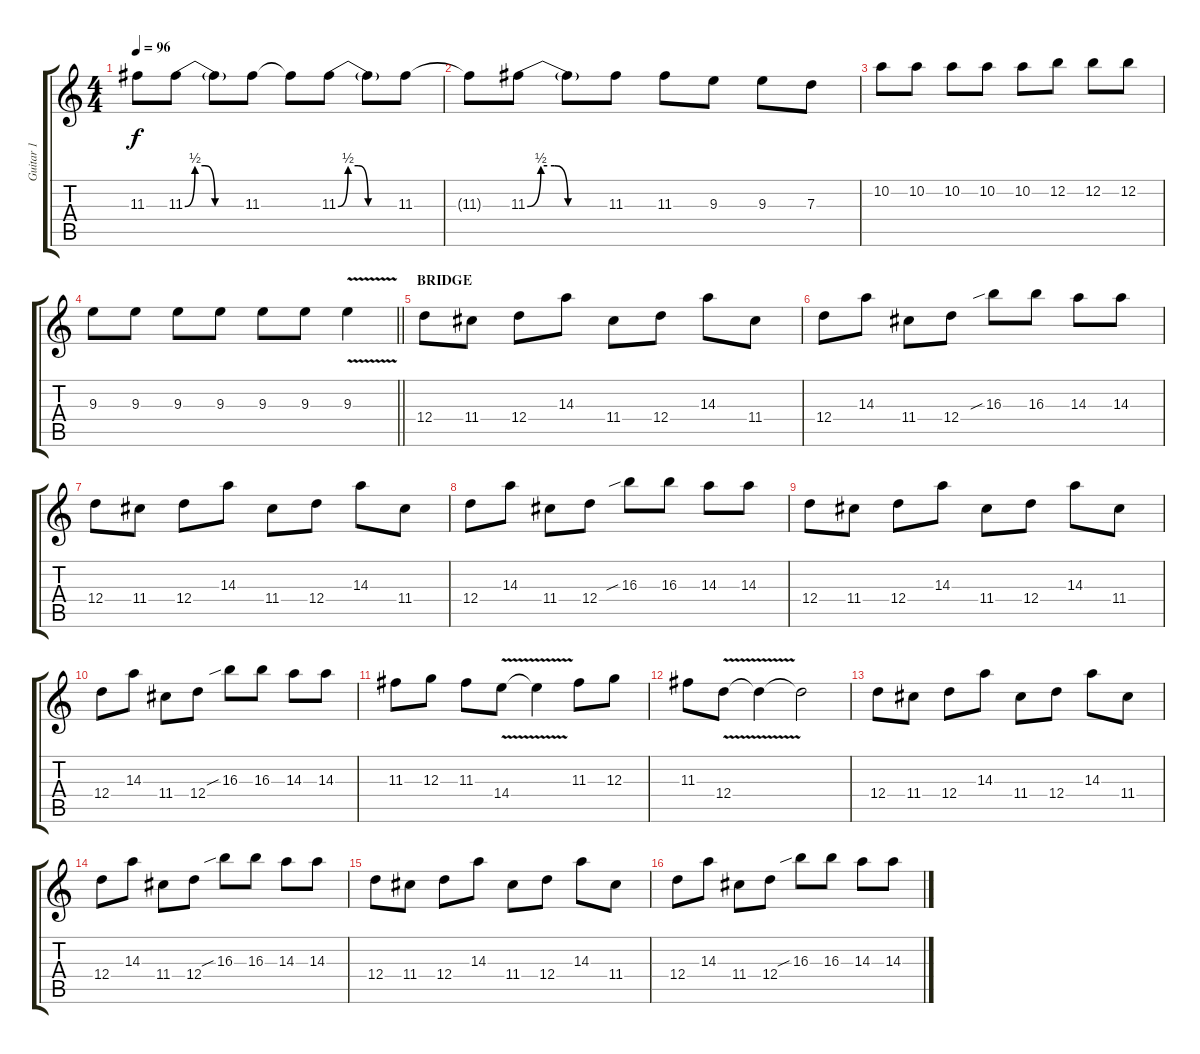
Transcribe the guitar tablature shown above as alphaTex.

\track ("Guitar 1" "Guitar 1") {instrument overdrivenguitar}
\staff {score tabs}
\tuning (E4 B3 G3 D3 A2 E2) {hide}
\ts (4 4)
\tempo 96
\clef g2
\ks c
11.3{t}.8{dy f} 11.3{be (custom 0 0 10 2 20 2 30 0 60 0)}.8 11.3{t}.8 11.3.8 11.3{t}.8 11.3{be (custom 0 0 10 2 20 2 30 0 60 0)}.8 11.3{t}.8 11.3.8 |
11.3{t}.8 11.3{be (custom 0 0 10 2 20 2 30 0 60 0)}.8 11.3{t}.8 11.3.8 11.3.8 9.3.8 9.3.8 7.3.8 |
10.2.8 10.2.8 10.2.8 10.2.8 10.2.8 12.2.8 12.2.8 12.2.8 |
\barLineRight lightlight
9.3.8 9.3.8 9.3.8 9.3.8 9.3.8 9.3.8 9.3{v}.4 |
\section ("" "BRIDGE")
12.4.8 11.4.8 12.4.8 14.3.8 11.4.8 12.4.8 14.3.8 11.4.8 |
12.4.8 14.3.8 11.4.8 12.4.8 16.3{sib}.8 16.3.8 14.3.8 14.3.8 |
12.4.8 11.4.8 12.4.8 14.3.8 11.4.8 12.4.8 14.3.8 11.4.8 |
12.4.8 14.3.8 11.4.8 12.4.8 16.3{sib}.8 16.3.8 14.3.8 14.3.8 |
12.4.8 11.4.8 12.4.8 14.3.8 11.4.8 12.4.8 14.3.8 11.4.8 |
12.4.8 14.3.8 11.4.8 12.4.8 16.3{sib}.8 16.3.8 14.3.8 14.3.8 |
11.3.8 12.3.8 11.3.8 14.4{v}.8 14.4{t}.4 11.3.8 12.3.8 |
11.3.8 12.4{v}.8 12.4{t}.4 12.4{t}.2 |
12.4.8 11.4.8 12.4.8 14.3.8 11.4.8 12.4.8 14.3.8 11.4.8 |
12.4.8 14.3.8 11.4.8 12.4.8 16.3{sib}.8 16.3.8 14.3.8 14.3.8 |
12.4.8 11.4.8 12.4.8 14.3.8 11.4.8 12.4.8 14.3.8 11.4.8 |
12.4.8 14.3.8 11.4.8 12.4.8 16.3{sib}.8 16.3.8 14.3.8 14.3.8
